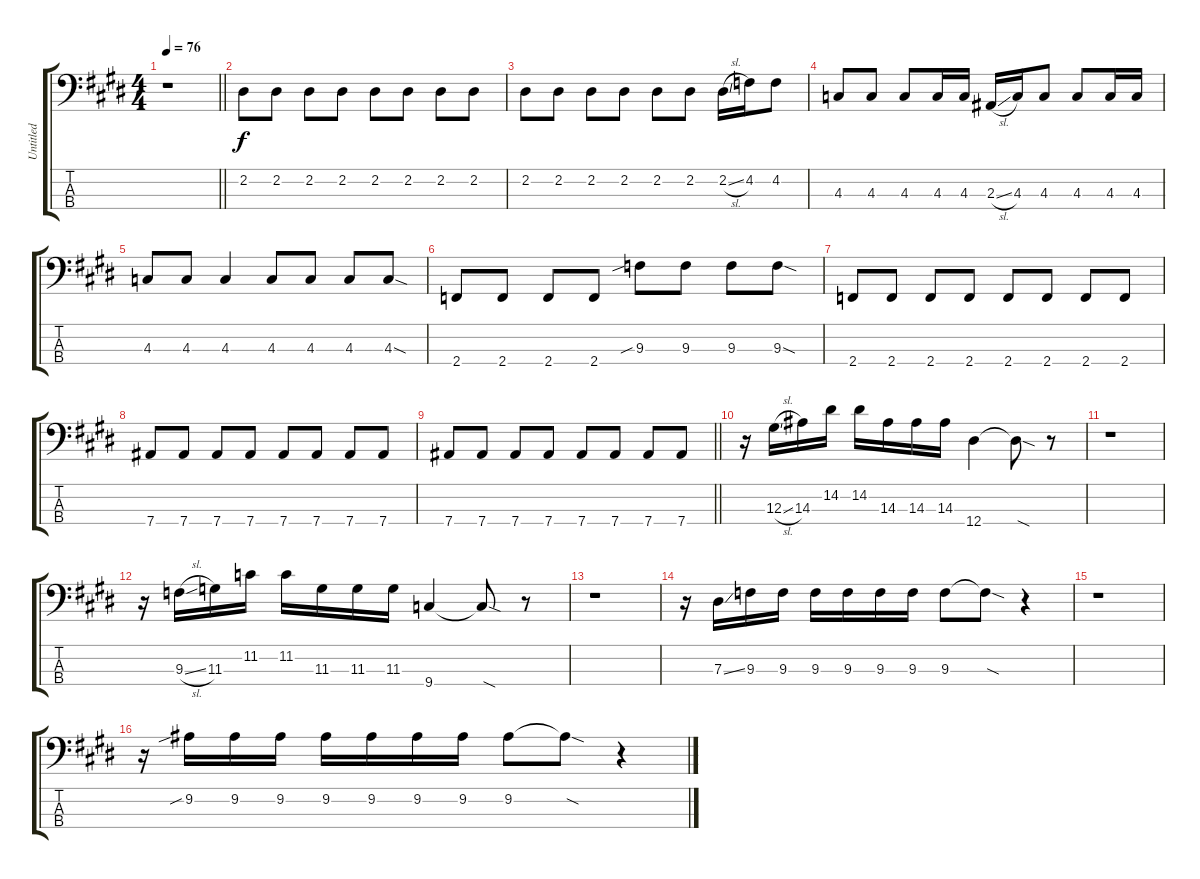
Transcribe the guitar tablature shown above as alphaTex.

\track ("Untitled" "Untitled") {instrument electricbasspick}
\staff {score tabs}
\tuning (Gb2 Db2 Ab1 Eb1) {hide}
\ts (4 4)
\tempo 76
\clef f4
\barLineRight lightlight
\ks c#minor
r.1{dy f} |
\ks e
2.2.8 2.2.8 2.2.8 2.2.8 2.2.8 2.2.8 2.2.8 2.2.8 |
\ks c#minor
2.2.8 2.2.8 2.2.8 2.2.8 2.2.8 2.2.8 2.2{sl}.16 4.2.16 4.2.8 |
4.3.8 4.3.8 4.3.8 4.3.16 4.3.16 2.3{sl}.16 4.3.16 4.3.8 4.3.8 4.3.16 4.3.16 |
4.3.8 4.3.8 4.3.4 4.3.8 4.3.8 4.3.8 4.3{sod}.8 |
\ks e
2.4.8 2.4.8 2.4.8 2.4.8 9.3{sib}.8 9.3.8 9.3.8 9.3{sod}.8 |
\ks c#minor
2.4.8 2.4.8 2.4.8 2.4.8 2.4.8 2.4.8 2.4.8 2.4.8 |
7.4.8 7.4.8 7.4.8 7.4.8 7.4.8 7.4.8 7.4.8 7.4.8 |
\barLineRight lightlight
7.4.8 7.4.8 7.4.8 7.4.8 7.4.8 7.4.8 7.4.8 7.4.8 |
\ks e
r.16 12.3{sl}.16 14.3.16 14.2.16 14.2.16 14.3.16 14.3.16 14.3.16 12.4.4 12.4{sod t}.8 r.8 |
\ks c#minor
r.1 |
r.16 9.3{sl}.16 11.3.16 11.2.16 11.2.16 11.3.16 11.3.16 11.3.16 9.4.4 9.4{sod t}.8 r.8 |
r.1 |
\ks e
r.16 7.3{ss}.16 9.3.16 9.3.16 9.3.16 9.3.16 9.3.16 9.3.16 9.3.8 9.3{sod t}.8 r.4 |
\ks c#minor
r.1 |
r.16 9.2{sib}.16 9.2.16 9.2.16 9.2.16 9.2.16 9.2.16 9.2.16 9.2.8 9.2{sod t}.8 r.4
